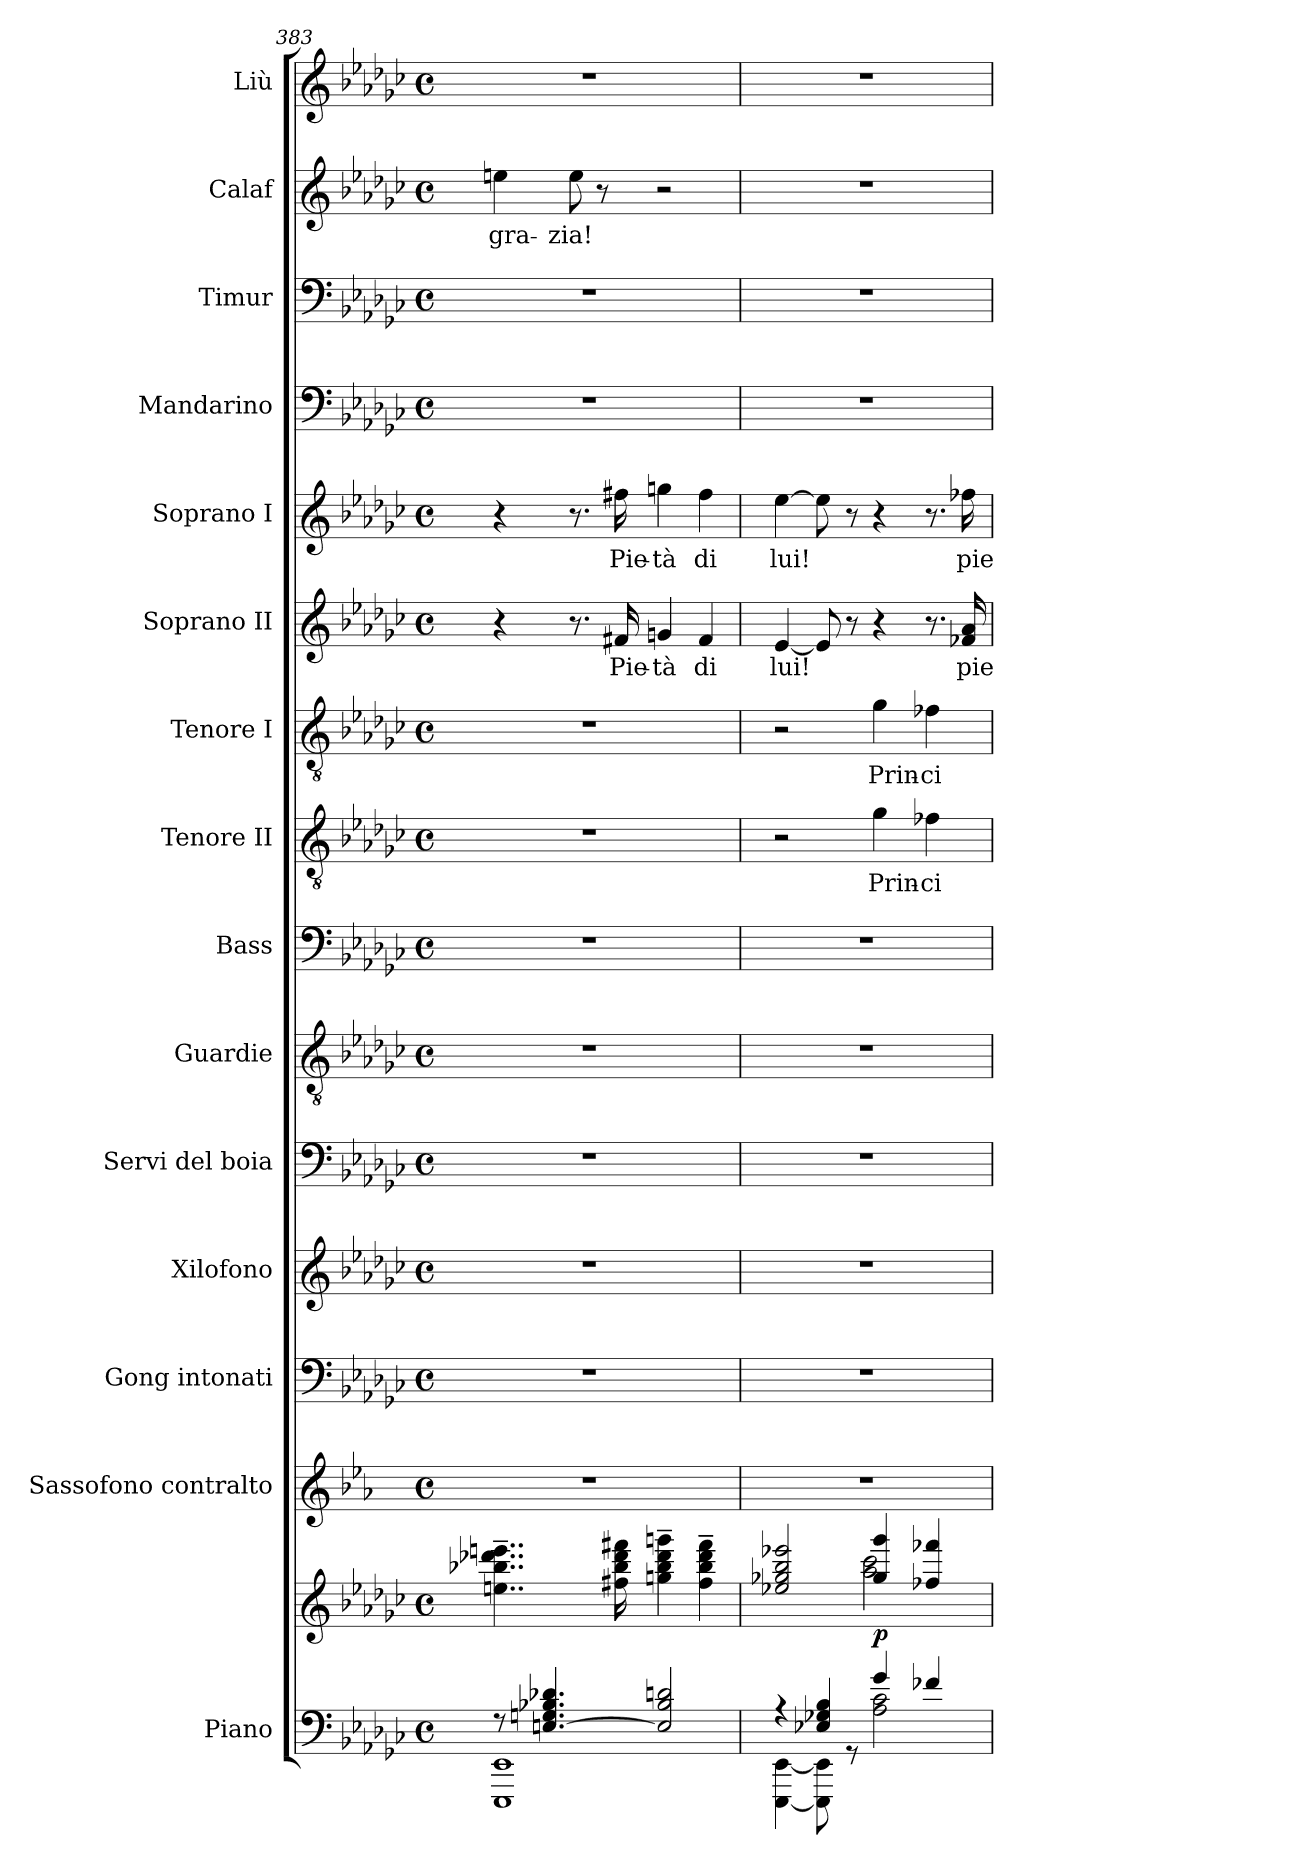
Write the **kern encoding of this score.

**kern	**kern	**dynam	**kern	**kern	**kern	**kern	**kern	**kern	**kern	**text	**kern	**text	**kern	**text	**kern	**text	**kern	**kern	**kern	**text	**kern
*part15	*part15	*part15	*part14	*part13	*part12	*part11	*part10	*part9	*part8	*part8	*part7	*part7	*part6	*part6	*part5	*part5	*part4	*part3	*part2	*part2	*part1
*staff16	*staff15	*staff15/16	*staff14	*staff13	*staff12	*staff11	*staff10	*staff9	*staff8	*staff8	*staff7	*staff7	*staff6	*staff6	*staff5	*staff5	*staff4	*staff3	*staff2	*staff2	*staff1
*I"Piano	*	*	*I"Sassofono contralto	*I"Gong intonati	*I"Xilofono	*I"Servi del boia	*I"Guardie	*I"Bass	*I"Tenore II	*	*I"Tenore I	*	*I"Soprano II	*	*I"Soprano I	*	*I"Mandarino	*I"Timur	*I"Calaf	*	*I"Liù
*I'Pno.	*	*	*	*I'Gong int.	*I'Xil.	*I'Ser.B.	*I'G.	*I'B.	*I'T. II	*	*I'T. I	*	*I'S. II	*	*I'S. I	*	*I'M.	*I'T.	*I'C.	*	*I'L.
*clefF4	*clefG2	*	*clefG2	*clefF4	*clefG2	*clefF4	*clefGv2	*clefF4	*clefGv2	*	*clefGv2	*	*clefG2	*	*clefG2	*	*clefF4	*clefF4	*clefG2	*	*clefG2
*	*	*	*ITrd5c9	*	*ITrd-7c-12	*	*	*	*	*	*	*	*	*	*	*	*	*	*	*	*
*k[b-e-a-d-g-c-]	*k[b-e-a-d-g-c-]	*	*k[b-e-a-d-g-c-]	*k[b-e-a-d-g-c-]	*k[b-e-a-d-g-c-]	*k[b-e-a-d-g-c-]	*k[b-e-a-d-g-c-]	*k[b-e-a-d-g-c-]	*k[b-e-a-d-g-c-]	*	*k[b-e-a-d-g-c-]	*	*k[b-e-a-d-g-c-]	*	*k[b-e-a-d-g-c-]	*	*k[b-e-a-d-g-c-]	*k[b-e-a-d-g-c-]	*k[b-e-a-d-g-c-]	*	*k[b-e-a-d-g-c-]
*M4/4	*M4/4	*	*M4/4	*M4/4	*M4/4	*M4/4	*M4/4	*M4/4	*M4/4	*	*M4/4	*	*M4/4	*	*M4/4	*	*M4/4	*M4/4	*M4/4	*	*M4/4
*met(c)	*met(c)	*	*met(c)	*met(c)	*met(c)	*met(c)	*met(c)	*met(c)	*met(c)	*	*met(c)	*	*met(c)	*	*met(c)	*	*met(c)	*met(c)	*met(c)	*	*met(c)
=383	=383	=383	=383	=383	=383	=383	=383	=383	=383	=383	=383	=383	=383	=383	=383	=383	=383	=383	=383	=383	=383
*^	*	*	*	*	*	*	*	*	*	*	*	*	*	*	*	*	*	*	*	*	*
!	!	!	!	!	!	!	!	!	!	!	!	!	!	!	!	!	!	!	!	!	!LO:LY:b	!
8r	1EEE- 1EE-	4..een\~ 4..bb-X\~ 4..ddd-X\~ 4..eeen\~	.	1r	1r	1r	1r	1r	1r	1r	.	1r	.	4r	.	4r	.	1r	1r	4een\	gra-	1r
[4.En/ 4.Gn/ 4.B-X/ 4.d-X/	.	.	.	.	.	.	.	.	.	.	.	.	.	.	.	.	.	.	.	.	.	.
!	!	!	!	!	!	!	!	!	!	!	!	!	!	!	!	!	!	!	!	!	!LO:LY:b	!
.	.	.	.	.	.	.	.	.	.	.	.	.	.	8.r	.	8.r	.	.	.	8ee\	-zia!	.
.	.	.	.	.	.	.	.	.	.	.	.	.	.	.	.	.	.	.	.	8r	.	.
!	!	!	!	!	!	!	!	!	!	!	!	!	!	!	!LO:LY:b	!	!LO:LY:b	!	!	!	!	!
.	.	16ff#X\ 16bb-\ 16ddd-\ 16fff#X\	.	.	.	.	.	.	.	.	.	.	.	16f#X/	Pie-	16ff#X\	Pie-	.	.	.	.	.
!	!	!	!	!	!	!	!	!	!	!	!	!	!	!	!LO:LY:b	!	!LO:LY:b	!	!	!	!	!
2E/] 2B-/ 2dn/	.	4ggn\~ 4bb-\~ 4ddd-\~ 4gggn\~	.	.	.	.	.	.	.	.	.	.	.	4gn/	-tà	4ggn\	-tà	.	.	2r	.	.
!	!	!	!	!	!	!	!	!	!	!	!	!	!	!	!LO:LY:b	!	!LO:LY:b	!	!	!	!	!
.	.	4ff#\~ 4bb-\~ 4ddd-\~ 4fff#\~	.	.	.	.	.	.	.	.	.	.	.	4f#/	di	4ff#\	di	.	.	.	.	.
!!LO:PB:g=z
=384	=384	=384	=384	=384	=384	=384	=384	=384	=384	=384	=384	=384	=384	=384	=384	=384	=384	=384	=384	=384	=384	=384
*	*	*^	*	*	*	*	*	*	*	*	*	*	*	*	*	*	*	*	*	*	*	*
!	!	!	!	!	!	!	!	!	!	!	!	!	!	!	!	!LO:LY:b	!	!LO:LY:b	!	!	!	!	!
4r	[4EEE-\ [4EE-\	2ee-X/ 2gg-X/ 2bb-/ 2eee-X/	2ryy	.	1r	1r	1r	1r	1r	1r	2r	.	2r	.	[4e-/	lui!	[4ee-\	lui!	1r	1r	1r	.	1r
4E-X/ 4G-X/ 4B-/	8EEE-\] 8EE-\]	.	.	.	.	.	.	.	.	.	.	.	.	.	8e-/]	.	8ee-\]	.	.	.	.	.	.
.	8r	.	.	.	.	.	.	.	.	.	.	.	.	.	8r	.	8r	.	.	.	.	.	.
!	!	!	!	!LO:DY:a=2	!	!	!	!	!	!	!	!LO:LY:b	!	!LO:LY:b	!	!	!	!	!	!	!	!	!
4g-/	2A-\ 2c-\	4gg-/ 4ggg-/	2aa-\ 2ccc-\	p	.	.	.	.	.	.	4g-\	Prin-	4g-\	Prin-	4r	.	4r	.	.	.	.	.	.
!	!	!	!	!	!	!	!	!	!	!	!	!LO:LY:b	!	!LO:LY:b	!	!	!	!	!	!	!	!	!
4f-X/	.	4ff-X/ 4fff-X/	.	.	.	.	.	.	.	.	4f-X\	-ci-	4f-X\	-ci-	8.r	.	8.r	.	.	.	.	.	.
!	!	!	!	!	!	!	!	!	!	!	!	!	!	!	!	!LO:LY:b	!	!LO:LY:b	!	!	!	!	!
.	.	.	.	.	.	.	.	.	.	.	.	.	.	.	16f-X/ 16a-/	pie-	16ff-X\	pie-	.	.	.	.	.
*v	*v	*	*	*	*	*	*	*	*	*	*	*	*	*	*	*	*	*	*	*	*	*	*
*	*v	*v	*	*	*	*	*	*	*	*	*	*	*	*	*	*	*	*	*	*	*	*
=	=	=	=	=	=	=	=	=	=	=	=	=	=	=	=	=	=	=	=	=	=
*-	*-	*-	*-	*-	*-	*-	*-	*-	*-	*-	*-	*-	*-	*-	*-	*-	*-	*-	*-	*-	*-
